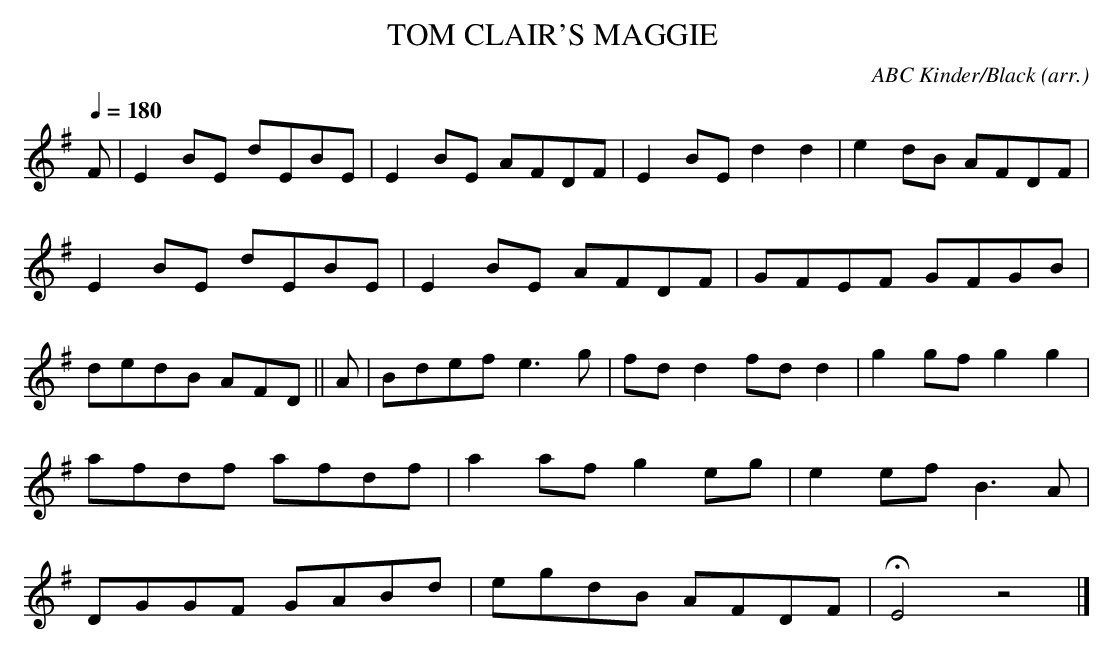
X:1
T:TOM CLAIR'S MAGGIE \
C:ABC Kinder/Black (arr.)\
Q:1/4=180\
M:4/4\
L:1/8\
K:G\
F|E2BE dEBE|E2BE AFDF|E2BE d2d2|e2dB AFDF|\
E2BE dEBE|E2BE AFDF|GFEF GFGB|dedB AFD ||\
A|Bdef e3g|fdd2 fdd2|g2gf g2g2|afdf afdf|\
a2af g2eg|e2ef B3A|DGGF GABd|egdB AFDF|HE4z4|]\
\
\
\
